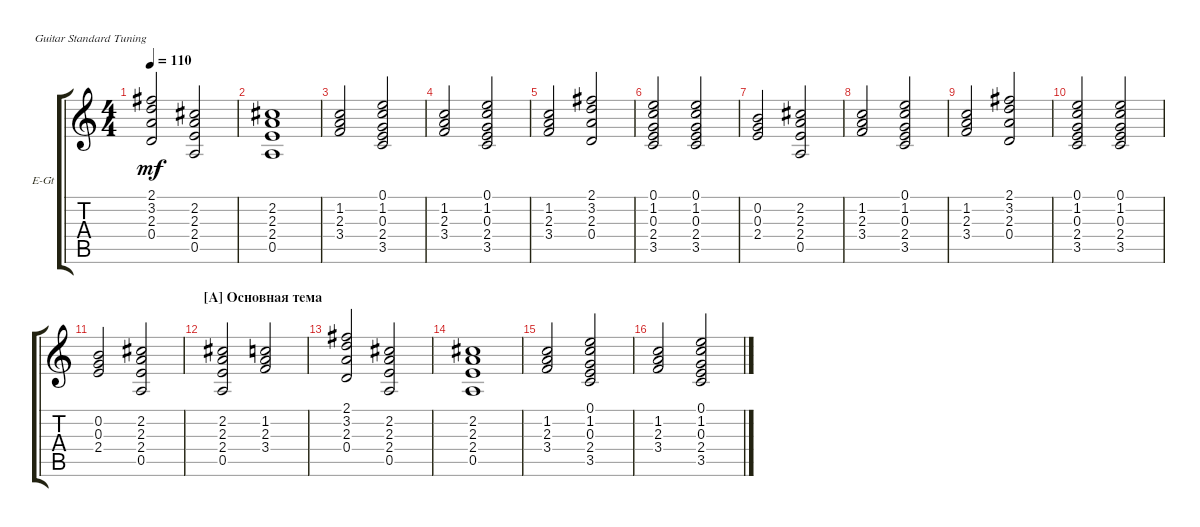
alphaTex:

\defaultSystemsLayout 4
\bracketExtendMode groupsimilarinstruments
\firstSystemTrackNameOrientation horizontal
\otherSystemsTrackNameOrientation horizontal
\track ("Electric Guitar (Drive)" "E-Gt") {instrument overdrivenguitar}
\staff {score tabs}
\tuning (E4 B3 G3 D3 A2 E2)
\ts (4 4)
\tempo 110
\clef g2
\ks c
(0.4 2.3 3.2 2.1).2{dy mf} (0.5 2.4 2.3 2.2).2 |
(0.5 2.4 2.3 2.2).1 |
(3.4 2.3 1.2).2 (3.5 2.4 0.3 1.2 0.1).2 |
(3.4 2.3 1.2).2 (3.5 2.4 0.3 1.2 0.1).2 |
(3.4 2.3 1.2).2 (0.4 2.3 3.2 2.1).2 |
(3.5 2.4 0.3 1.2 0.1).2 (3.5 2.4 0.3 1.2 0.1).2 |
(2.4 0.3 0.2).2 (0.5 2.4 2.3 2.2).2 |
(3.4 2.3 1.2).2 (3.5 2.4 0.3 1.2 0.1).2 |
(3.4 2.3 1.2).2 (0.4 2.3 3.2 2.1).2 |
(3.5 2.4 0.3 1.2 0.1).2 (3.5 2.4 0.3 1.2 0.1).2 |
(2.4 0.3 0.2).2 (0.5 2.4 2.3 2.2).2 |
\section ("A" "Основная тема")
(0.5 2.4 2.3 2.2).2 (3.4 2.3 1.2).2 |
(0.4 2.3 3.2 2.1).2 (0.5 2.4 2.3 2.2).2 |
(0.5 2.4 2.3 2.2).1 |
(3.4 2.3 1.2).2 (3.5 2.4 0.3 1.2 0.1).2 |
(3.4 2.3 1.2).2 (3.5 2.4 0.3 1.2 0.1).2
